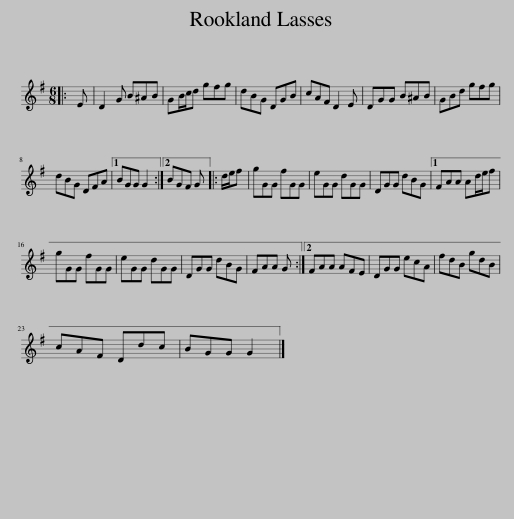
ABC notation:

X:1
L:1/8
M:6/8
I:linebreak $
K:G
V:1 treble
V:1
|: E | D2 G B^AB | GB/c/d gfg | dBG DGB | cAF D2 E | %5
 DGG B^AB | GBd gfg |$ dBG DFA |1 BGG G2 :|2 BGF G |: %10
 d/e/f | gGG fGG | eGG dGG | DGG dBG |1 FAA Ad/e/f |$ %15
 gGG fGG | eGG dGG | DGG dBG | FAA G :|2 FAA AFE | %20
 DGG ecA | fdB gdB |$ cAF Ddc | BGG G2 |] %24
